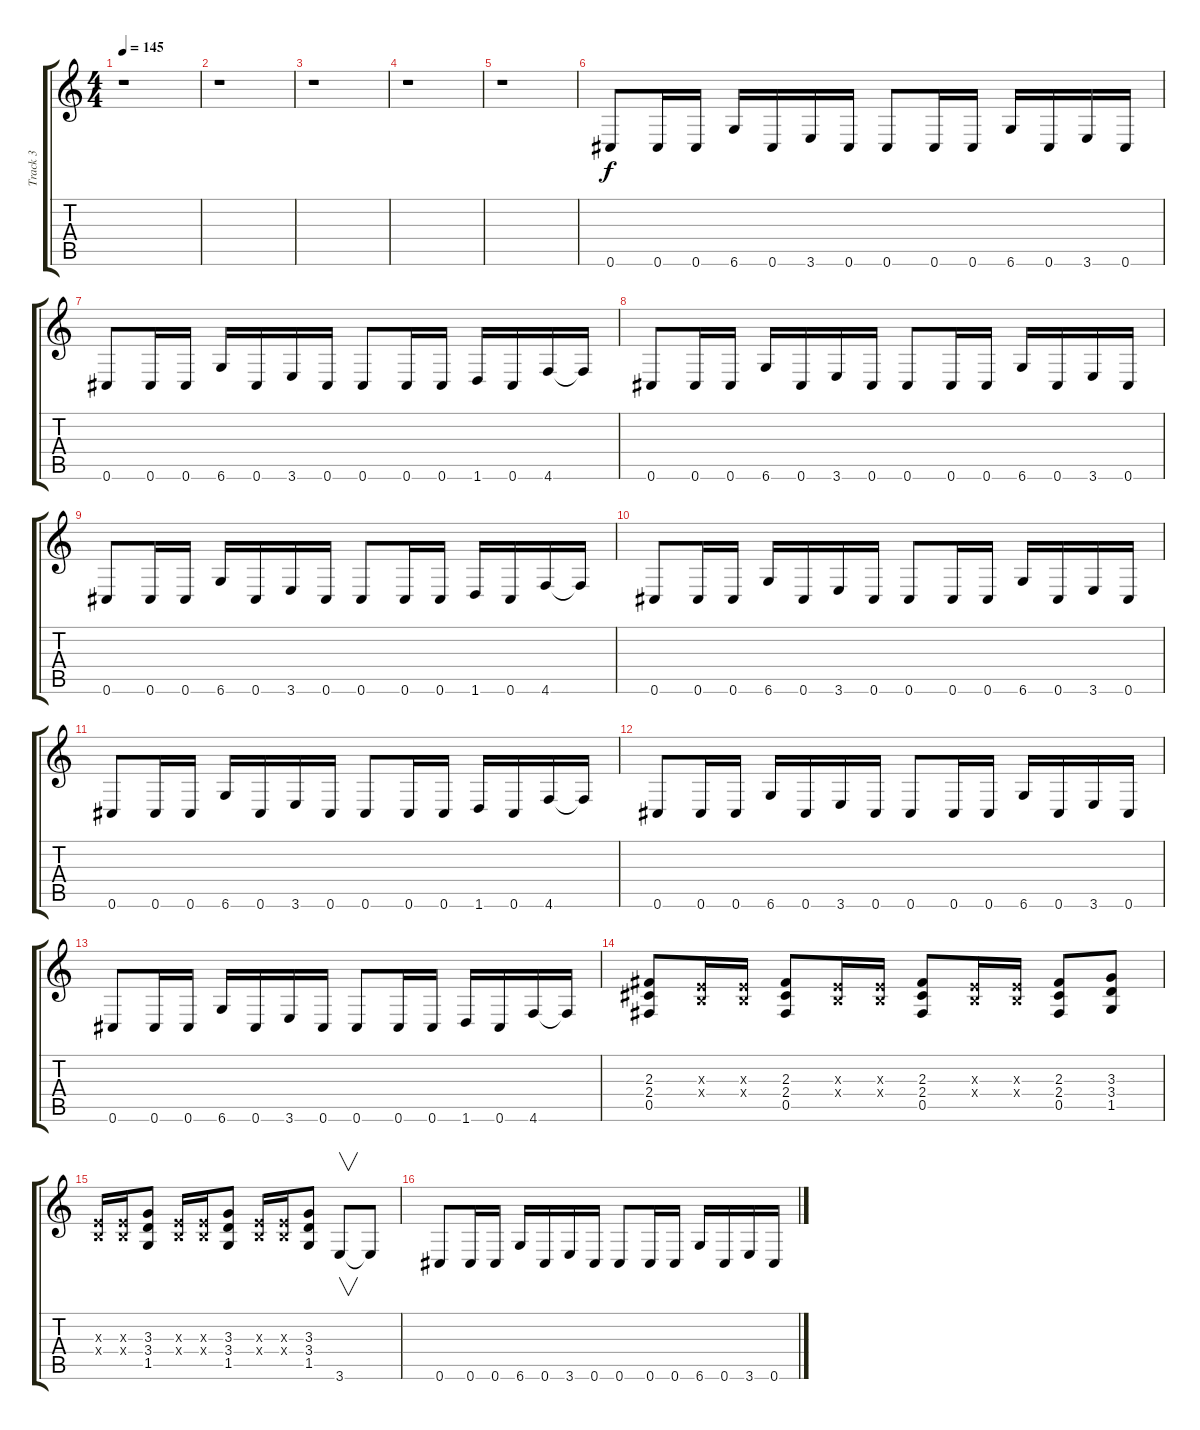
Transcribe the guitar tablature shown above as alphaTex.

\track ("Track 3" "Track 3") {instrument distortionguitar}
\staff {score tabs}
\tuning (Db4 Ab3 E3 B2 Gb2 Db2) {hide}
\ts (4 4)
\tempo 145
\clef g2
\ks c
r.1{dy f instrument distortionguitar} |
r.1 |
r.1 |
r.1 |
r.1 |
0.6.8 0.6.16 0.6.16 6.6.16 0.6.16 3.6.16 0.6.16 0.6.8 0.6.16 0.6.16 6.6.16 0.6.16 3.6.16 0.6.16 |
0.6.8 0.6.16 0.6.16 6.6.16 0.6.16 3.6.16 0.6.16 0.6.8 0.6.16 0.6.16 1.6.16 0.6.16 4.6.16 4.6{t}.16 |
0.6.8 0.6.16 0.6.16 6.6.16 0.6.16 3.6.16 0.6.16 0.6.8 0.6.16 0.6.16 6.6.16 0.6.16 3.6.16 0.6.16 |
0.6.8 0.6.16 0.6.16 6.6.16 0.6.16 3.6.16 0.6.16 0.6.8 0.6.16 0.6.16 1.6.16 0.6.16 4.6.16 4.6{t}.16 |
0.6.8 0.6.16 0.6.16 6.6.16 0.6.16 3.6.16 0.6.16 0.6.8 0.6.16 0.6.16 6.6.16 0.6.16 3.6.16 0.6.16 |
0.6.8 0.6.16 0.6.16 6.6.16 0.6.16 3.6.16 0.6.16 0.6.8 0.6.16 0.6.16 1.6.16 0.6.16 4.6.16 4.6{t}.16 |
0.6.8 0.6.16 0.6.16 6.6.16 0.6.16 3.6.16 0.6.16 0.6.8 0.6.16 0.6.16 6.6.16 0.6.16 3.6.16 0.6.16 |
0.6.8 0.6.16 0.6.16 6.6.16 0.6.16 3.6.16 0.6.16 0.6.8 0.6.16 0.6.16 1.6.16 0.6.16 4.6.16 4.6{t}.16 |
(2.3 2.4 0.5).8 (0.3{x} 0.4{x}).16 (0.3{x} 0.4{x}).16 (2.3 2.4 0.5).8 (0.3{x} 0.4{x}).16 (0.3{x} 0.4{x}).16 (2.3 2.4 0.5).8 (0.3{x} 0.4{x}).16 (0.3{x} 0.4{x}).16 (2.3 2.4 0.5).8 (3.3 3.4 1.5).8 |
(0.3{x} 0.4{x}).16 (0.3{x} 0.4{x}).16 (3.3 3.4 1.5).8 (0.3{x} 0.4{x}).16 (0.3{x} 0.4{x}).16 (3.3 3.4 1.5).8 (0.3{x} 0.4{x}).16 (0.3{x} 0.4{x}).16 (3.3 3.4 1.5).8 3.6.8{v} 3.6{t}.8 |
0.6.8 0.6.16 0.6.16 6.6.16 0.6.16 3.6.16 0.6.16 0.6.8 0.6.16 0.6.16 6.6.16 0.6.16 3.6.16 0.6.16
